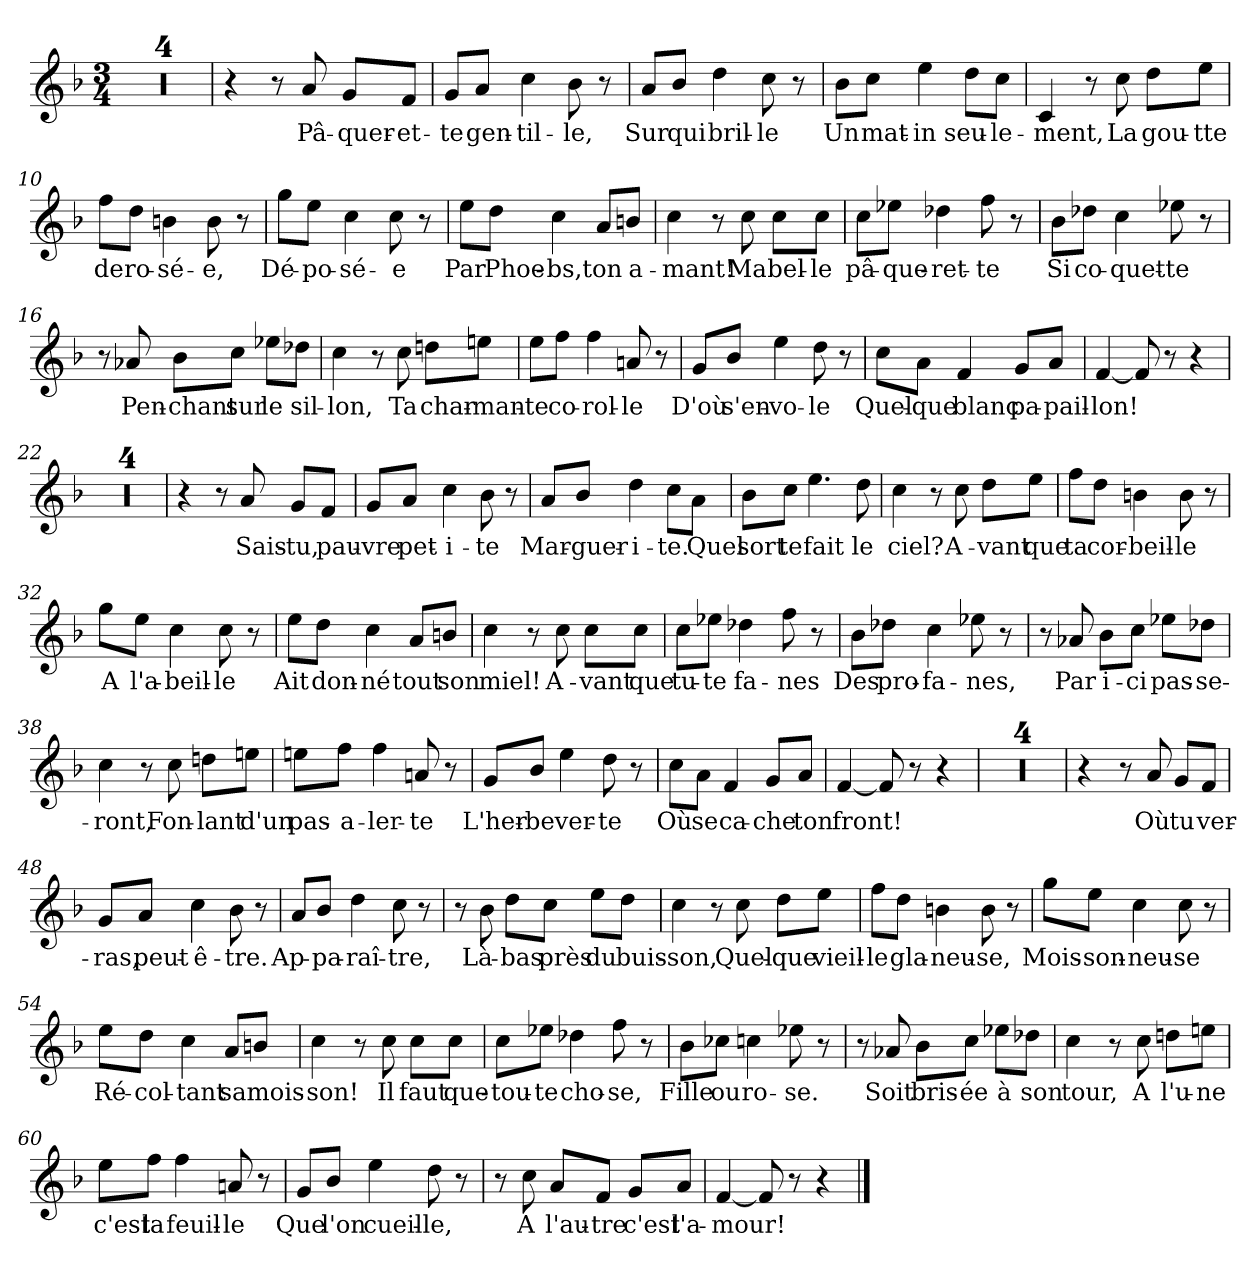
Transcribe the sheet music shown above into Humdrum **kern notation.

**kern	**text
*part1	*part1
*staff1	*staff1
*clefG2	*
*k[b-]	*
*M3/4	*
=1	=1
2.r	.
=2	=2
2.r	.
=3	=3
2.r	.
=4	=4
2.r	.
=5	=5
4r	.
8r	.
!	!LO:LY:b
8a/	Pâ-
!	!LO:LY:b
8g/L	-quer-
!	!LO:LY:b
8f/J	-et-
=6	=6
!	!LO:LY:b
8g/L	-te
!	!LO:LY:b
8a/J	gen-
!	!LO:LY:b
4cc\	-til-
!	!LO:LY:b
8b-\	-le,
8r	.
=7	=7
!	!LO:LY:b
8a/L	Sur
!	!LO:LY:b
8b-/J	qui
!	!LO:LY:b
4dd\	bril-
!	!LO:LY:b
8cc\	-le
8r	.
=8	=8
!	!LO:LY:b
8b-\L	Un
!	!LO:LY:b
8cc\J	mat-
!	!LO:LY:b
4ee\	-in
!	!LO:LY:b
8dd\L	seu-
!	!LO:LY:b
8cc\J	-le-
=9	=9
!	!LO:LY:b
4c/	-ment,
8r	.
!	!LO:LY:b
8cc\	La
!	!LO:LY:b
8dd\L	gou-
!	!LO:LY:b
8ee\J	-tte
!!LO:LB:g=z
=10	=10
!	!LO:LY:b
8ff\L	de
!	!LO:LY:b
8dd\J	ro-
!	!LO:LY:b
4bn\	-sé-
!	!LO:LY:b
8b\	-e,
8r	.
=11	=11
!	!LO:LY:b
8gg\L	Dé-
!	!LO:LY:b
8ee\J	-po-
!	!LO:LY:b
4cc\	-sé-
!	!LO:LY:b
8cc\	-e
8r	.
=12	=12
!	!LO:LY:b
8ee\L	Par
!	!LO:LY:b
8dd\J	Phoe-
!	!LO:LY:b
4cc\	-bs,
!	!LO:LY:b
8a/L	ton
!	!LO:LY:b
8bn/J	a-
=13	=13
!	!LO:LY:b
4cc\	-mant!
8r	.
!	!LO:LY:b
8cc\	Ma
!	!LO:LY:b
8cc\L	bel-
!	!LO:LY:b
8cc\J	-le
=14	=14
!	!LO:LY:b
8cc\L	pâ-
!	!LO:LY:b
8ee-X\J	-que-
!	!LO:LY:b
4dd-X\	-ret-
!	!LO:LY:b
8ff\	-te
8r	.
=15	=15
!	!LO:LY:b
8b-\L	Si
!	!LO:LY:b
8dd-X\J	co-
!	!LO:LY:b
4cc\	-quet-
!	!LO:LY:b
8ee-X\	-te
8r	.
!!LO:LB:g=z
=16	=16
8r	.
!	!LO:LY:b
8a-X/	Pen-
!	!LO:LY:b
8b-\L	-chant
!	!LO:LY:b
8cc\J	sur
!	!LO:LY:b
8ee-X\L	le
!	!LO:LY:b
8dd-X\J	sil-
=17	=17
!	!LO:LY:b
4cc\	-lon,
8r	.
!	!LO:LY:b
8cc\	Ta
!	!LO:LY:b
8ddn\L	char-
!	!LO:LY:b
8een\J	-man-
=18	=18
!	!LO:LY:b
8ee\L	-te
!	!LO:LY:b
8ff\J	co-
!	!LO:LY:b
4ff\	-rol-
!	!LO:LY:b
8an/	-le
8r	.
=19	=19
!	!LO:LY:b
8g/L	D'où
!	!LO:LY:b
8b-/J	s'en-
!	!LO:LY:b
4ee\	-vo-
!	!LO:LY:b
8dd\	-le
8r	.
=20	=20
!	!LO:LY:b
8cc\L	Quel-
!	!LO:LY:b
8a\J	-que
!	!LO:LY:b
4f/	blanc
!	!LO:LY:b
8g/L	pa-
!	!LO:LY:b
8a/J	-pail-
=21	=21
!	!LO:LY:b
[4f/	-lon!
8f/]	.
8r	.
4r	.
=22	=22
2.r	.
!!LO:LB:g=z
=23	=23
2.r	.
=24	=24
2.r	.
=25	=25
2.r	.
=26	=26
4r	.
8r	.
!	!LO:LY:b
8a/	Sais-
!	!LO:LY:b
8g/L	-tu,
!	!LO:LY:b
8f/J	pau-
=27	=27
!	!LO:LY:b
8g/L	-vre
!	!LO:LY:b
8a/J	pet-
!	!LO:LY:b
4cc\	-i-
!	!LO:LY:b
8b-\	-te
8r	.
=28	=28
!	!LO:LY:b
8a/L	Mar-
!	!LO:LY:b
8b-/J	-guer-
!	!LO:LY:b
4dd\	-i-
!	!LO:LY:b
8cc\L	-te.
!	!LO:LY:b
8a\J	Quel
=29	=29
!	!LO:LY:b
8b-\L	sort
!	!LO:LY:b
8cc\J	te
!	!LO:LY:b
4.ee\	fait
!	!LO:LY:b
8dd\	le
=30	=30
!	!LO:LY:b
4cc\	ciel?
8r	.
!	!LO:LY:b
8cc\	A-
!	!LO:LY:b
8dd\L	-vant
!	!LO:LY:b
8ee\J	que
=31	=31
!	!LO:LY:b
8ff\L	ta
!	!LO:LY:b
8dd\J	cor-
!	!LO:LY:b
4bn\	-beil-
!	!LO:LY:b
8b\	-le
8r	.
!!LO:LB:g=z
=32	=32
!	!LO:LY:b
8gg\L	A
!	!LO:LY:b
8ee\J	l'a-
!	!LO:LY:b
4cc\	-beil-
!	!LO:LY:b
8cc\	-le
8r	.
=33	=33
!	!LO:LY:b
8ee\L	Ait
!	!LO:LY:b
8dd\J	don-
!	!LO:LY:b
4cc\	-né
!	!LO:LY:b
8a/L	tout
!	!LO:LY:b
8bn/J	son
=34	=34
!	!LO:LY:b
4cc\	miel!
8r	.
!	!LO:LY:b
8cc\	A-
!	!LO:LY:b
8cc\L	-vant
!	!LO:LY:b
8cc\J	que
=35	=35
!	!LO:LY:b
8cc\L	tu-
!	!LO:LY:b
8ee-X\J	-te
!	!LO:LY:b
4dd-X\	fa-
!	!LO:LY:b
8ff\	-nes
8r	.
=36	=36
!	!LO:LY:b
8b-\L	Des
!	!LO:LY:b
8dd-X\J	pro-
!	!LO:LY:b
4cc\	-fa-
!	!LO:LY:b
8ee-X\	-nes,
8r	.
=37	=37
8r	.
!	!LO:LY:b
8a-X/	Par
!	!LO:LY:b
8b-\L	i-
!	!LO:LY:b
8cc\J	-ci
!	!LO:LY:b
8ee-X\L	pas-
!	!LO:LY:b
8dd-X\J	-se-
!!LO:LB:g=z
=38	=38
!	!LO:LY:b
4cc\	-ront,
8r	.
!	!LO:LY:b
8cc\	Fon-
!	!LO:LY:b
8ddn\L	-lant
!	!LO:LY:b
8een\J	d'un
=39	=39
!	!LO:LY:b
8een\L	pas-
!	!LO:LY:b
8ff\J	a-
!	!LO:LY:b
4ff\	-ler-
!	!LO:LY:b
8an/	-te
8r	.
=40	=40
!	!LO:LY:b
8g/L	L'her-
!	!LO:LY:b
8b-/J	-be
!	!LO:LY:b
4ee\	ver-
!	!LO:LY:b
8dd\	-te
8r	.
=41	=41
!	!LO:LY:b
8cc\L	Où
!	!LO:LY:b
8a\J	se
!	!LO:LY:b
4f/	ca-
!	!LO:LY:b
8g/L	-che
!	!LO:LY:b
8a/J	ton
=42	=42
!	!LO:LY:b
[4f/	front!
8f/]	.
8r	.
4r	.
=43	=43
2.r	.
=44	=44
2.r	.
=45	=45
2.r	.
=46	=46
2.r	.
!!LO:LB:g=z
=47	=47
4r	.
8r	.
!	!LO:LY:b
8a/	Où
!	!LO:LY:b
8g/L	tu
!	!LO:LY:b
8f/J	ver-
=48	=48
!	!LO:LY:b
8g/L	-ras,
!	!LO:LY:b
8a/J	peut-
!	!LO:LY:b
4cc\	-ê-
!	!LO:LY:b
8b-\	-tre.
8r	.
=49	=49
!	!LO:LY:b
8a/L	Ap-
!	!LO:LY:b
8b-/J	-pa-
!	!LO:LY:b
4dd\	-raî-
!	!LO:LY:b
8cc\	-tre,
8r	.
=50	=50
8r	.
!	!LO:LY:b
8b-\	Là-
!	!LO:LY:b
8dd\L	-bas
!	!LO:LY:b
8cc\J	près
!	!LO:LY:b
8ee\L	du
!	!LO:LY:b
8dd\J	buis-
=51	=51
!	!LO:LY:b
4cc\	-son,
8r	.
!	!LO:LY:b
8cc\	Quel-
!	!LO:LY:b
8dd\L	-que
!	!LO:LY:b
8ee\J	vieil-
=52	=52
!	!LO:LY:b
8ff\L	-le
!	!LO:LY:b
8dd\J	gla-
!	!LO:LY:b
4bn\	-neu-
!	!LO:LY:b
8b\	-se,
8r	.
!!LO:LB:g=z
=53	=53
!	!LO:LY:b
8gg\L	Mois-
!	!LO:LY:b
8ee\J	-son-
!	!LO:LY:b
4cc\	-neu-
!	!LO:LY:b
8cc\	-se
8r	.
=54	=54
!	!LO:LY:b
8ee\L	Ré-
!	!LO:LY:b
8dd\J	-col-
!	!LO:LY:b
4cc\	-tant
!	!LO:LY:b
8a/L	sa
!	!LO:LY:b
8bn/J	mois-
=55	=55
!	!LO:LY:b
4cc\	-son!
8r	.
!	!LO:LY:b
8cc\	Il
!	!LO:LY:b
8cc\L	faut
!	!LO:LY:b
8cc\J	que-
=56	=56
!	!LO:LY:b
8cc\L	-tou-
!	!LO:LY:b
8ee-X\J	-te
!	!LO:LY:b
4dd-X\	cho-
!	!LO:LY:b
8ff\	-se,
8r	.
=57	=57
!	!LO:LY:b
8b-\L	Fille
!	!LO:LY:b
8cc-X\J	ou
!	!LO:LY:b
4ccn\	ro-
!	!LO:LY:b
8ee-X\	-se.
8r	.
=58	=58
8r	.
!	!LO:LY:b
8a-X/	Soit
!	!LO:LY:b
8b-\L	bris-
!	!LO:LY:b
8cc\J	-ée
!	!LO:LY:b
8ee-X\L	à
!	!LO:LY:b
8dd-X\J	son
!!LO:LB:g=z
=59	=59
!	!LO:LY:b
4cc\	tour,
8r	.
!	!LO:LY:b
8cc\	A
!	!LO:LY:b
8ddn\L	l'u-
!	!LO:LY:b
8een\J	-ne
=60	=60
!	!LO:LY:b
8ee\L	c'est
!	!LO:LY:b
8ff\J	la
!	!LO:LY:b
4ff\	feuil-
!	!LO:LY:b
8an/	-le
8r	.
=61	=61
!	!LO:LY:b
8g/L	Que
!	!LO:LY:b
8b-/J	l'on
!	!LO:LY:b
4ee\	cueil-
!	!LO:LY:b
8dd\	-le,
8r	.
=62	=62
8r	.
!	!LO:LY:b
8cc\	A
!	!LO:LY:b
8a/L	l'au-
!	!LO:LY:b
8f/J	-tre
!	!LO:LY:b
8g/L	c'est
!	!LO:LY:b
8a/J	l'a-
=63	=63
!	!LO:LY:b
[4f/	-mour!
8f/]	.
8r	.
4r	.
==	==
*-	*-
